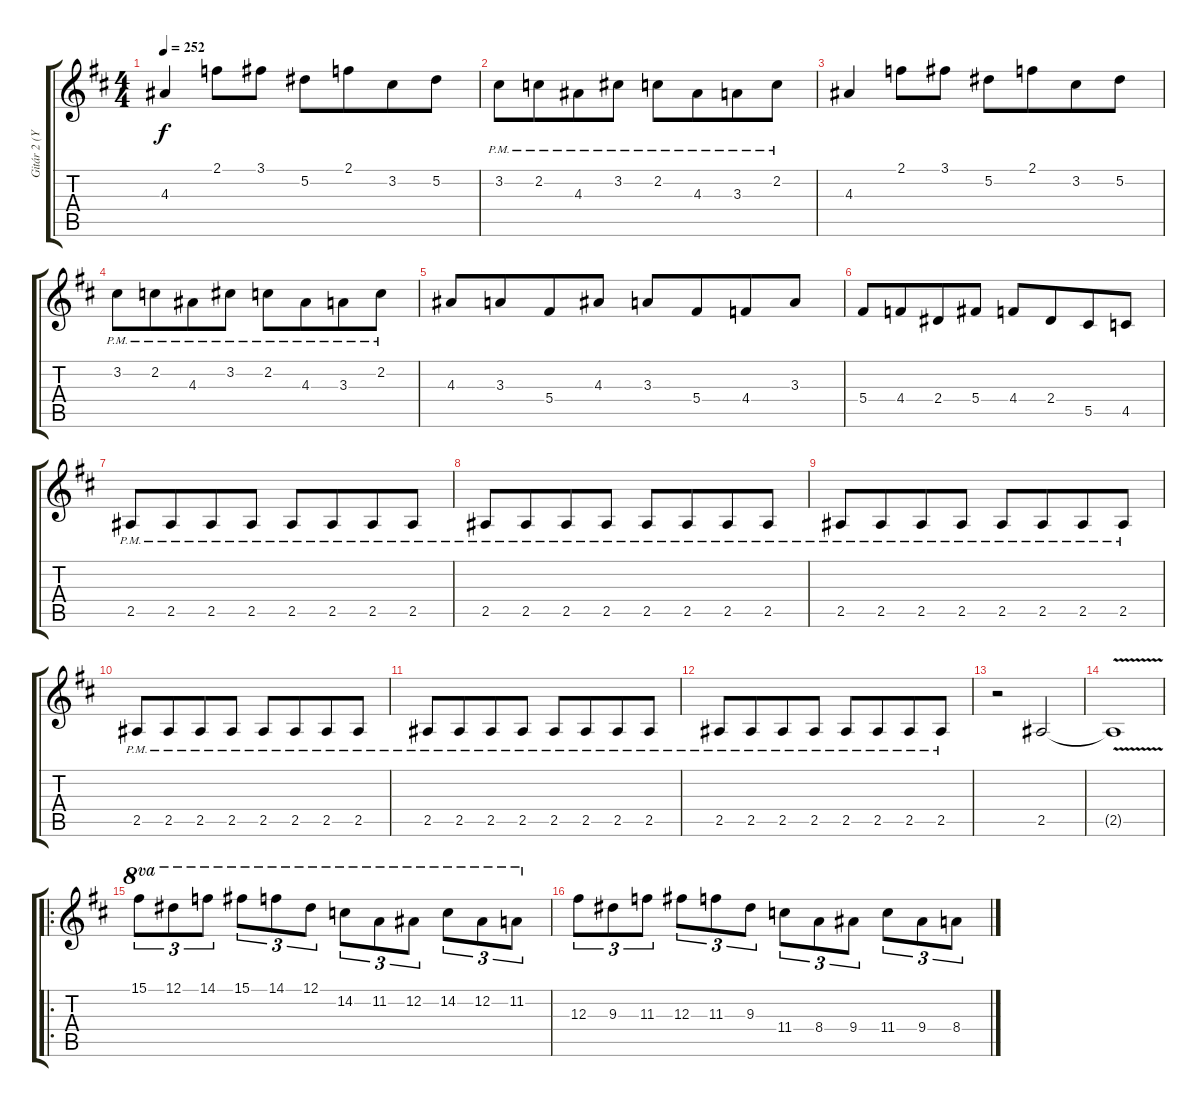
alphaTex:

\track ("Gitár 2 (Yngwie Malmsteen)" "Gitár 2 (Y") {instrument distortionguitar}
\staff {score tabs}
\tuning (Eb4 Bb3 Gb3 Db3 Ab2 Eb2) {hide}
\ts (4 4)
\tempo 252
\clef g2
\ks d
4.3.4{dy f} 2.1.8 3.1.8 5.2.8 2.1.8{beam merge} 3.2.8 5.2.8 |
3.2{pm}.8 2.2{pm}.8{beam merge} 4.3{pm}.8 3.2{pm}.8 2.2{pm}.8 4.3{pm}.8{beam merge} 3.3{pm}.8 2.2{pm}.8 |
4.3.4 2.1.8 3.1.8 5.2.8 2.1.8{beam merge} 3.2.8 5.2.8 |
3.2{pm}.8 2.2{pm}.8{beam merge} 4.3{pm}.8 3.2{pm}.8 2.2{pm}.8 4.3{pm}.8{beam merge} 3.3{pm}.8 2.2{pm}.8 |
4.3.8 3.3.8{beam merge} 5.4.8 4.3.8 3.3.8 5.4.8{beam merge} 4.4.8 3.3.8 |
5.4.8 4.4.8{beam merge} 2.4.8 5.4.8 4.4.8 2.4.8{beam merge} 5.5.8 4.5.8 |
2.5{pm}.8{volume 12} 2.5{pm}.8{beam merge} 2.5{pm}.8 2.5{pm}.8 2.5{pm}.8 2.5{pm}.8{beam merge} 2.5{pm}.8 2.5{pm}.8 |
2.5{pm}.8 2.5{pm}.8{beam merge} 2.5{pm}.8 2.5{pm}.8 2.5{pm}.8 2.5{pm}.8{beam merge} 2.5{pm}.8 2.5{pm}.8 |
2.5{pm}.8 2.5{pm}.8{beam merge} 2.5{pm}.8 2.5{pm}.8 2.5{pm}.8 2.5{pm}.8{beam merge} 2.5{pm}.8 2.5{pm}.8 |
2.5{pm}.8 2.5{pm}.8{beam merge} 2.5{pm}.8 2.5{pm}.8 2.5{pm}.8 2.5{pm}.8{beam merge} 2.5{pm}.8 2.5{pm}.8 |
2.5{pm}.8 2.5{pm}.8{beam merge} 2.5{pm}.8 2.5{pm}.8 2.5{pm}.8 2.5{pm}.8{beam merge} 2.5{pm}.8 2.5{pm}.8 |
2.5{pm}.8 2.5{pm}.8{beam merge} 2.5{pm}.8 2.5{pm}.8 2.5{pm}.8 2.5{pm}.8{beam merge} 2.5{pm}.8 2.5{pm}.8 |
r.2 2.5.2 |
2.5{v t}.1 |
\ro
15.1.8{tu (3 2) ot 8va volume 16 balance 8} 12.1.8{tu (3 2) ot 8va} 14.1.8{tu (3 2) ot 8va} 15.1.8{tu (3 2) ot 8va} 14.1.8{tu (3 2) ot 8va} 12.1.8{tu (3 2) ot 8va} 14.2.8{tu (3 2) ot 8va} 11.2.8{tu (3 2) ot 8va} 12.2.8{tu (3 2) ot 8va} 14.2.8{tu (3 2) ot 8va} 12.2.8{tu (3 2) ot 8va} 11.2.8{tu (3 2) ot 8va} |
12.3.8{tu (3 2)} 9.3.8{tu (3 2)} 11.3.8{tu (3 2)} 12.3.8{tu (3 2)} 11.3.8{tu (3 2)} 9.3.8{tu (3 2)} 11.4.8{tu (3 2)} 8.4.8{tu (3 2)} 9.4.8{tu (3 2)} 11.4.8{tu (3 2)} 9.4.8{tu (3 2)} 8.4.8{tu (3 2)}
